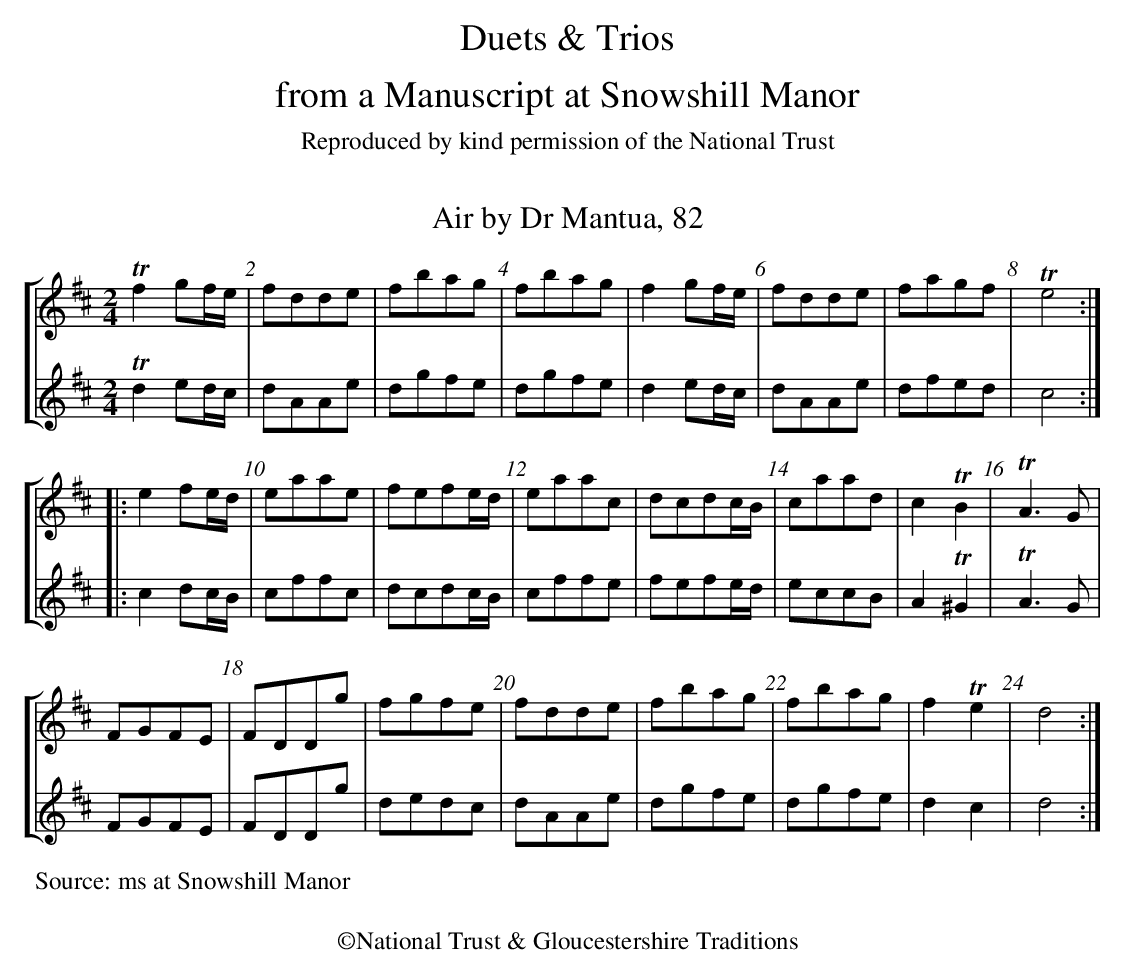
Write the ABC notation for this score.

X:1
T:Air by Dr Mantua, 82
%%staves [1 2]
M:2/4
L:1/8
K:D
V:1
Tf2 gf/e/ | fdde | fbag | fbag |\
f2 gf/e/ | fdde | fagf | x/4Te4 :|
V:2
Td2 ed/c/| dAAe |dgfe |dgfe |\
d2 ed/c/ |dAAe |dfed |x/4c4:|
V:1
|: e2 fe/d/ | eaae | fefe/d/ | eaac |\
dcdc/B/ | caad | c2 TB2 |x/4 TA3 G |
V:2
|: c2 dc/B/ |cffc |dcdc/B/ |cffe |\
fefe/d/ |eccB |A2 T^G2 | x/4TA3 G  |
V:1
FGFE | FDDg | fgfe | fdde |\
fbag | fbag | f2 Te2 |x/8 d4 :|
V:2
FGFE |FDDg |dedc |dAAe |\
dgfe |dgfe |d2 c2 |x/8d4  :|
